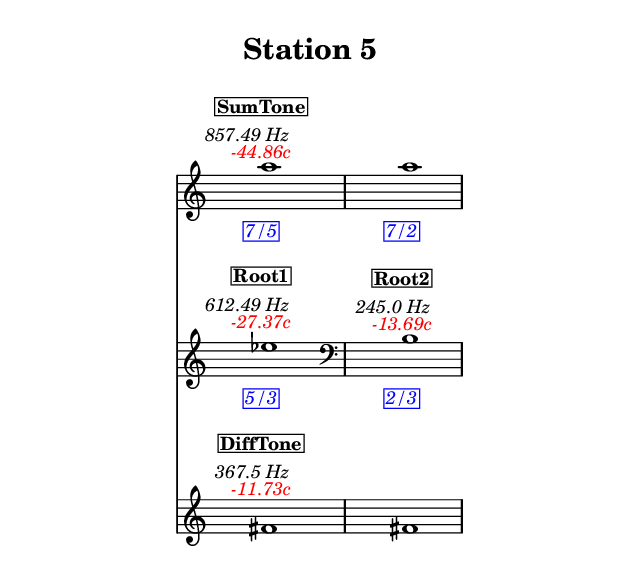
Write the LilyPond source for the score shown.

\version "2.20.0"
\language "english"

#(set-default-paper-size "a6" 'portrait)
#(set-global-staff-size 16)

\header {
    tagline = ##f
    title = \markup {
        \pad-around
            #3
            "Station 5"
        }
}

\layout {
    indent = #25
}

\paper {
    systems-per-page = 1
}

\score {
    \new Score
    <<
        \new Staff
        \with
        {
            \remove Time_signature_engraver
        }
        {
            \clef "treble"
            a''1
            - \tweak color #red
            ^ \markup {
                \halign
                    #0
                    \italic
                        {
                            -44.86c
                        }
                }
            ^ \markup {
                \halign
                    #1
                    \italic
                        {
                            857.49
                            Hz
                        }
                }
            ^ \markup {
                \pad-around
                    #1
                    \box
                        \vcenter
                            \halign
                                #0
                                \bold
                                    {
                                        SumTone
                                    }
                }
            - \tweak color #blue
            _ \markup {
                \pad-around
                    #1
                    \box
                        \halign
                            #0
                            \italic
                                {
                                    7/5
                                }
                }
            \override Score.NonMusicalPaperColumn.padding = #5
            \clef "treble"
            a''1
            - \tweak color #blue
            _ \markup {
                \pad-around
                    #1
                    \box
                        \halign
                            #0
                            \italic
                                {
                                    7/2
                                }
                }
        }
        \new Staff
        \with
        {
            \remove Time_signature_engraver
        }
        {
            \clef "treble"
            ef''1
            - \tweak color #red
            ^ \markup {
                \halign
                    #0
                    \italic
                        {
                            -27.37c
                        }
                }
            ^ \markup {
                \halign
                    #1
                    \italic
                        {
                            612.49
                            Hz
                        }
                }
            ^ \markup {
                \pad-around
                    #1
                    \box
                        \vcenter
                            \halign
                                #0
                                \bold
                                    {
                                        Root1
                                    }
                }
            - \tweak color #blue
            _ \markup {
                \pad-around
                    #1
                    \box
                        \halign
                            #0
                            \italic
                                {
                                    5/3
                                }
                }
            \clef "bass"
            b1
            - \tweak color #red
            ^ \markup {
                \halign
                    #0
                    \italic
                        {
                            -13.69c
                        }
                }
            ^ \markup {
                \halign
                    #1
                    \italic
                        {
                            245.0
                            Hz
                        }
                }
            ^ \markup {
                \pad-around
                    #1
                    \box
                        \vcenter
                            \halign
                                #0
                                \bold
                                    {
                                        Root2
                                    }
                }
            - \tweak color #blue
            _ \markup {
                \pad-around
                    #1
                    \box
                        \halign
                            #0
                            \italic
                                {
                                    2/3
                                }
                }
        }
        \new Staff
        \with
        {
            \remove Time_signature_engraver
        }
        {
            \clef "treble"
            fs'1
            - \tweak color #red
            ^ \markup {
                \halign
                    #0
                    \italic
                        {
                            -11.73c
                        }
                }
            ^ \markup {
                \halign
                    #1
                    \italic
                        {
                            367.5
                            Hz
                        }
                }
            ^ \markup {
                \pad-around
                    #1
                    \box
                        \vcenter
                            \halign
                                #0
                                \bold
                                    {
                                        DiffTone
                                    }
                }
            \clef "treble"
            fs'1
        }
    >>
}